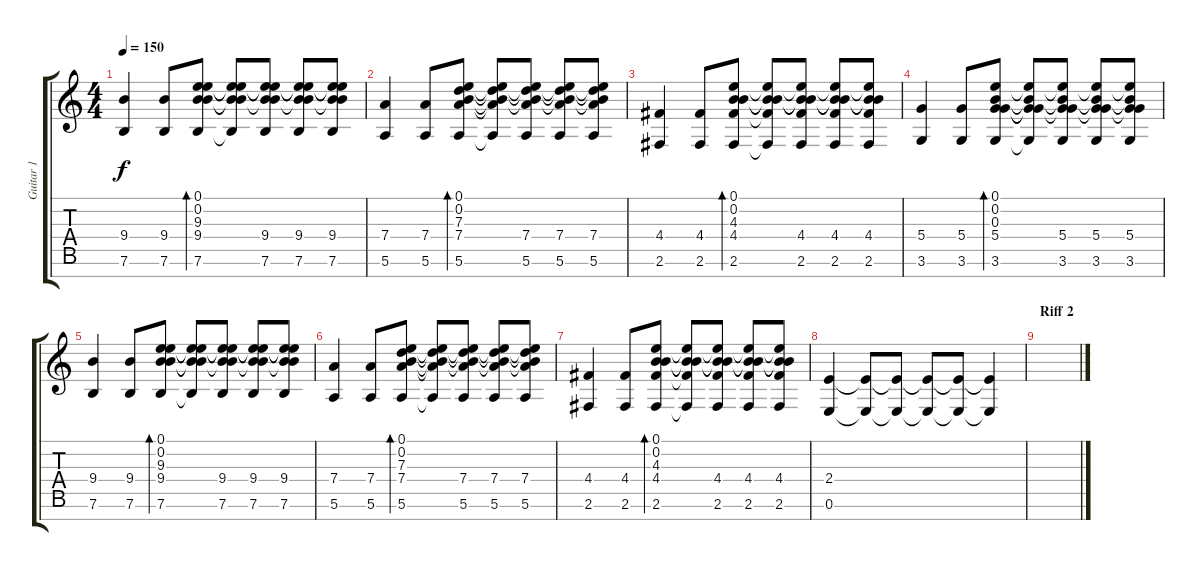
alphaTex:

\track ("Guitar 1" "Guitar 1") {instrument distortionguitar}
\staff {score tabs}
\tuning (E4 B3 G3 D3 A2 E2 B1) {hide}
\ts (4 4)
\tempo 150
\clef g2
\ks c
(9.4 7.6).4{dy f} (9.4 7.6).8 (0.1 0.2 9.3 9.4 7.6).8{bd 120} (0.1{t} 0.2{t} 9.3{t} 9.4{t} 7.6{t}).8 (0.1{t} 0.2{t} 9.3{t} 9.4 7.6).8 (0.1{t} 0.2{t} 9.3{t} 9.4 7.6).8 (0.1{t} 0.2{t} 9.3{t} 9.4 7.6).8 |
(7.4 5.6).4 (7.4 5.6).8 (0.1 0.2 7.3 7.4 5.6).8{bd 120} (0.1{t} 0.2{t} 7.3{t} 7.4{t} 5.6{t}).8 (0.1{t} 0.2{t} 7.3{t} 7.4 5.6).8 (0.1{t} 0.2{t} 7.3{t} 7.4 5.6).8 (0.1{t} 0.2{t} 7.3{t} 7.4 5.6).8 |
(4.4 2.6).4 (4.4 2.6).8 (0.1 0.2 4.3 4.4 2.6).8{bd 120} (0.1{t} 0.2{t} 4.3{t} 4.4{t} 2.6{t}).8 (0.1{t} 0.2{t} 4.3{t} 4.4 2.6).8 (0.1{t} 0.2{t} 4.3{t} 4.4 2.6).8 (0.1{t} 0.2{t} 4.3{t} 4.4 2.6).8 |
(5.4 3.6).4 (5.4 3.6).8 (0.1 0.2 0.3 5.4 3.6).8{bd 120} (0.1{t} 0.2{t} 0.3{t} 5.4{t} 3.6{t}).8 (0.1{t} 0.2{t} 0.3{t} 5.4 3.6).8 (0.1{t} 0.2{t} 0.3{t} 5.4 3.6).8 (0.1{t} 0.2{t} 0.3{t} 5.4 3.6).8 |
(9.4 7.6).4 (9.4 7.6).8 (0.1 0.2 9.3 9.4 7.6).8{bd 120} (0.1{t} 0.2{t} 9.3{t} 9.4{t} 7.6{t}).8 (0.1{t} 0.2{t} 9.3{t} 9.4 7.6).8 (0.1{t} 0.2{t} 9.3{t} 9.4 7.6).8 (0.1{t} 0.2{t} 9.3{t} 9.4 7.6).8 |
(7.4 5.6).4 (7.4 5.6).8 (0.1 0.2 7.3 7.4 5.6).8{bd 120} (0.1{t} 0.2{t} 7.3{t} 7.4{t} 5.6{t}).8 (0.1{t} 0.2{t} 7.3{t} 7.4 5.6).8 (0.1{t} 0.2{t} 7.3{t} 7.4 5.6).8 (0.1{t} 0.2{t} 7.3{t} 7.4 5.6).8 |
(4.4 2.6).4 (4.4 2.6).8 (0.1 0.2 4.3 4.4 2.6).8{bd 120} (0.1{t} 0.2{t} 4.3{t} 4.4{t} 2.6{t}).8 (0.1{t} 0.2{t} 4.3{t} 4.4 2.6).8 (0.1{t} 0.2{t} 4.3{t} 4.4 2.6).8 (0.1{t} 0.2{t} 4.3{t} 4.4 2.6).8 |
(2.4 0.6).4 (2.4{t} 0.6{t}).8 (2.4{t} 0.6{t}).8 (2.4{t} 0.6{t}).8 (2.4{t} 0.6{t}).8 (2.4{t} 0.6{t}).4 |
\section ("" "Riff 2")
